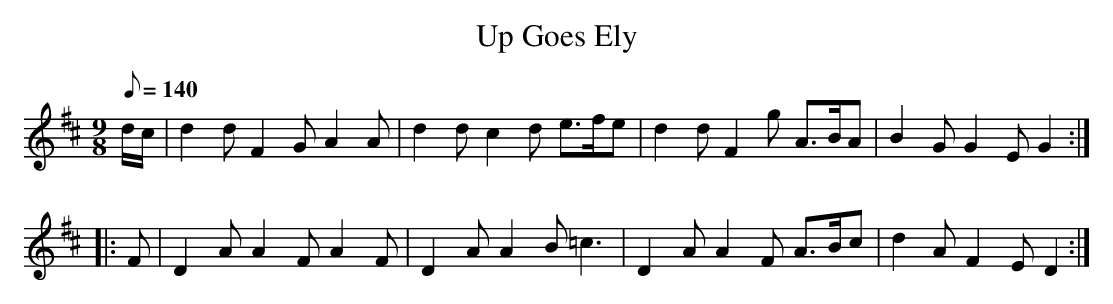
X:1
T:Up Goes Ely
M:9/8
L:1/8
Q:140
K:D
d/c/ | d2d F2G A2A | d2d c2d e>fe | d2d F2g A>BA | B2G G2E G2 :|
|: F | D2A A2F A2F | D2A A2B =c3  | D2A A2F A>Bc | d2A F2E D2 :|
